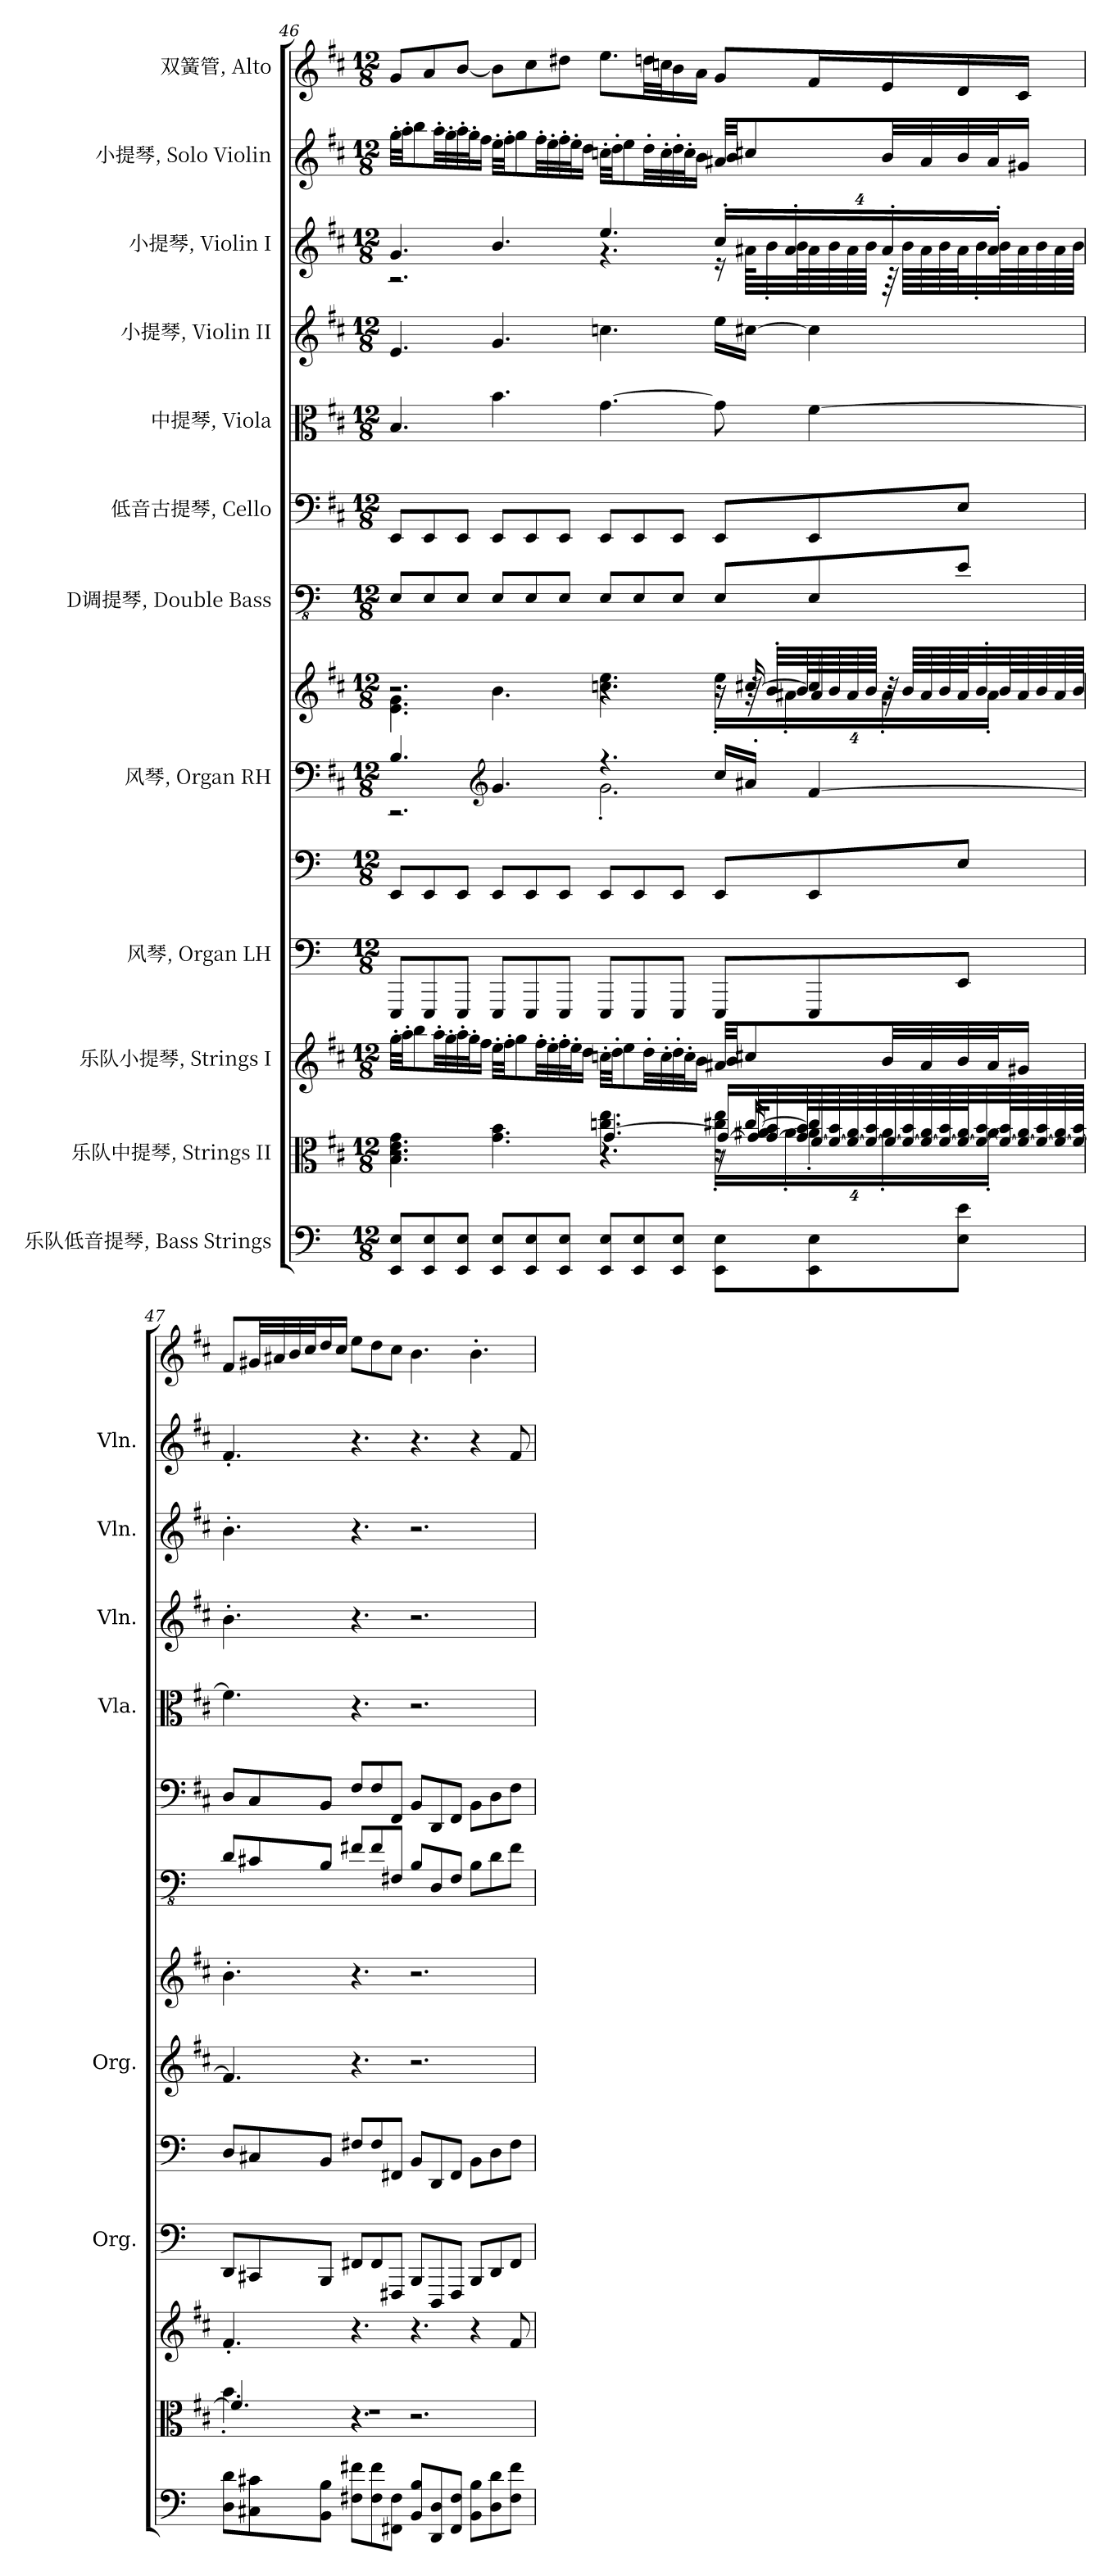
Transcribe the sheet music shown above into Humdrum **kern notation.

**kern	**kern	**kern	**kern	**kern	**kern	**kern	**kern	**kern	**kern	**kern	**kern	**kern	**kern
*part12	*part11	*part10	*part9	*part9	*part8	*part8	*part7	*part6	*part5	*part4	*part3	*part2	*part1
*staff14	*staff13	*staff12	*staff11	*staff10	*staff9	*staff8	*staff7	*staff6	*staff5	*staff4	*staff3	*staff2	*staff1
*I"乐队低音提琴, Bass Strings	*I"乐队中提琴, Strings II	*I"乐队小提琴, Strings I	*I"风琴, Organ LH	*	*I"风琴, Organ RH	*	*I"D调提琴, Double Bass	*I"低音古提琴, Cello	*I"中提琴, Viola	*I"小提琴, Violin II	*I"小提琴, Violin I	*I"小提琴, Solo Violin	*I"双簧管, Alto
*	*	*	*I'Org.	*	*I'Org.	*	*	*	*I'Vla.	*I'Vln.	*I'Vln.	*I'Vln.	*
!!LO:PB:g=z
*clefF4	*clefC3	*clefG2	*clefF4	*clefF4	*clefF4	*clefG2	*clefFv4	*clefF4	*clefC3	*clefG2	*clefG2	*clefG2	*clefG2
*ITrd7c12	*	*	*	*	*	*	*ITrd7c12	*	*	*	*	*	*
*k[]	*k[f#c#]	*k[f#c#]	*k[]	*k[]	*k[f#c#]	*k[f#c#]	*k[]	*k[f#c#]	*k[f#c#]	*k[f#c#]	*k[f#c#]	*k[f#c#]	*k[f#c#]
*M12/8	*M12/8	*M12/8	*M12/8	*M12/8	*M12/8	*M12/8	*M12/8	*M12/8	*M12/8	*M12/8	*M12/8	*M12/8	*M12/8
=46	=46	=46	=46	=46	=46	=46	=46	=46	=46	=46	=46	=46	=46
*	*^	*	*	*	*^	*^	*	*	*	*	*^	*	*
*	*	*^	*	*	*	*	*	*	*^	*	*	*	*	*	*	*	*
*	*	*	*^	*	*	*	*	*	*	*	*	*	*	*	*	*	*	*	*
8EEE/ 8EE/L	2.r	4.B\ 4.e\ 4.g\	2.r	2.r	32gg'\LLL	8EEE/L	8EE/L	4.B/	2.r	2.r	4.e\ 4.g\	2.r	8EEE/L	8EE/L	4.B/	4.e/	4.g/	2.r	32gg'\LLL	8g/L
.	.	.	.	.	32aa'\JJ	.	.	.	.	.	.	.	.	.	.	.	.	.	32aa'\JJ	.
.	.	.	.	.	8bb\	.	.	.	.	.	.	.	.	.	.	.	.	.	8bb\	.
8EEE/ 8EE/	.	.	.	.	.	8EEE/	8EE/	.	.	.	.	.	8EEE/	8EE/	.	.	.	.	.	8a/
.	.	.	.	.	32aa'\LL	.	.	.	.	.	.	.	.	.	.	.	.	.	32aa'\LL	.
.	.	.	.	.	32gg'\	.	.	.	.	.	.	.	.	.	.	.	.	.	32gg'\	.
8EEE/ 8EE/J	.	.	.	.	32aa'\	8EEE/J	8EE/J	.	.	.	.	.	8EEE/J	8EE/J	.	.	.	.	32aa'\	[8b/J
.	.	.	.	.	32gg'\J	.	.	.	.	.	.	.	.	.	.	.	.	.	32gg'\J	.
.	.	.	.	.	16ff#\JJ	.	.	.	.	.	.	.	.	.	.	.	.	.	16ff#\JJ	.
*	*	*	*	*	*	*	*	*clefG2	*	*	*	*	*	*	*	*	*	*	*	*
8EEE/ 8EE/L	.	4.g\ 4.b\	.	.	32ee'\LLL	8EEE/L	8EE/L	4.g/	.	.	4.b\	.	8EEE/L	8EE/L	4.b\	4.g/	4.b/	.	32ee'\LLL	8b\L]
.	.	.	.	.	32ff#'\JJ	.	.	.	.	.	.	.	.	.	.	.	.	.	32ff#'\JJ	.
.	.	.	.	.	8gg\	.	.	.	.	.	.	.	.	.	.	.	.	.	8gg\	.
8EEE/ 8EE/	.	.	.	.	.	8EEE/	8EE/	.	.	.	.	.	8EEE/	8EE/	.	.	.	.	.	8cc#\
.	.	.	.	.	32ff#'\LL	.	.	.	.	.	.	.	.	.	.	.	.	.	32ff#'\LL	.
.	.	.	.	.	32ee'\	.	.	.	.	.	.	.	.	.	.	.	.	.	32ee'\	.
8EEE/ 8EE/J	.	.	.	.	32ff#'\	8EEE/J	8EE/J	.	.	.	.	.	8EEE/J	8EE/J	.	.	.	.	32ff#'\	8dd#X\J
.	.	.	.	.	32ee'\J	.	.	.	.	.	.	.	.	.	.	.	.	.	32ee'\J	.
.	.	.	.	.	16dd\JJ	.	.	.	.	.	.	.	.	.	.	.	.	.	16dd\JJ	.
8EEE/ 8EE/L	4.r	4.ccn\ 4.ee\	[4.g/	4.r	32ccn'\LLL	8EEE/L	8EE/L	4.r	2.g'\	4.r	4.ccn\ 4.ee\	4.r	8EEE/L	8EE/L	[4.g\	4.ccn\	4.ee/	4.r	32ccn'\LLL	8.ee\L
.	.	.	.	.	32dd'\JJ	.	.	.	.	.	.	.	.	.	.	.	.	.	32dd'\JJ	.
.	.	.	.	.	8ee\	.	.	.	.	.	.	.	.	.	.	.	.	.	8ee\	.
8EEE/ 8EE/	.	.	.	.	.	8EEE/	8EE/	.	.	.	.	.	8EEE/	8EE/	.	.	.	.	.	.
.	.	.	.	.	32dd'\LL	.	.	.	.	.	.	.	.	.	.	.	.	.	32dd'\LL	32ddn\LL
.	.	.	.	.	32cc'\	.	.	.	.	.	.	.	.	.	.	.	.	.	32cc'\	32ccn\J
8EEE/ 8EE/J	.	.	.	.	32dd'\	8EEE/J	8EE/J	.	.	.	.	.	8EEE/J	8EE/J	.	.	.	.	32dd'\	16b\
.	.	.	.	.	32cc'\J	.	.	.	.	.	.	.	.	.	.	.	.	.	32cc'\J	.
.	.	.	.	.	16b\JJ	.	.	.	.	.	.	.	.	.	.	.	.	.	16b\JJ	16a\JJ
*	*	*Xbrackettup	*	*	*	*	*	*	*	*	*Xbrackettup	*	*	*	*	*	*Xbrackettup	*	*	*
8EEE\ 8EE\L	16r	32%3cc#X\' 32%3ee\'L	16g/LL_	8r	32a#X/LLL	8EEE/L	8EE/L	16cc#/LL	.	16r	32%3ee'\L	16r	8EEE/L	8EE/L	8g\]	16ee\LL	32%3cc#'/L	16r	32a#X/LLL	8g/L
.	.	.	.	.	32b/JJ	.	.	.	.	.	.	.	.	.	.	.	.	.	32b/JJ	.
.	[16cc#/	.	64g/_ 64a#X/KL	.	8cc#X/	.	.	16a#X'/JJ	.	[16cc#X/	.	64r	.	.	.	[16cc#X\JJ	.	64a#X\KLLL	8cc#X/	.
.	.	.	32g/_ 32b/	.	.	.	.	.	.	.	.	32b'/LLL	.	.	.	.	.	32b'\	.	.
.	.	32%3a#'\	.	.	.	.	.	.	.	.	32%3a#X'\	.	.	.	.	.	32%3a#'/	.	.	.
.	.	.	64g/] 64b/L	.	.	.	.	.	.	.	.	64b/L	.	.	.	.	.	64b\L	.	.
8EEE\ 8EE\	4cc#/]	.	[64f#/	4a#'\	.	8EEE/	8EE/	[4f#/	.	4cc#/]	.	64a#/	8EEE/	8EE/	[4f#\	4cc#\]	.	64a#\	.	16f#/L
.	.	.	64f#/_ 64b/	.	.	.	.	.	.	.	.	64b/	.	.	.	.	.	64b\	.	.
.	.	.	64f#/_ 64a#/	.	.	.	.	.	.	.	.	64a#/	.	.	.	.	.	64a#\	.	.
.	.	.	64f#/_ 64b/	.	.	.	.	.	.	.	.	64b/JJJJ	.	.	.	.	.	64b\JJJJ	.	.
.	.	32%3a#'\	64f#/_	.	32b/LL	.	.	.	.	.	32%3a#'\	64r	.	.	.	.	32%3a#'/	64r	32b/LL	16e/
.	.	.	64f#/_ 64b/	.	.	.	.	.	.	.	.	64b/LLLL	.	.	.	.	.	64b\LLLL	.	.
.	.	.	64f#/_ 64a#/	.	32a#/	.	.	.	.	.	.	64a#/	.	.	.	.	.	64a#\	32a#/	.
.	.	.	64f#/_ 64b/	.	.	.	.	.	.	.	.	64b/	.	.	.	.	.	64b\	.	.
8EE\ 8E\J	.	.	64f#/_ 64a#/J	.	32b/	8EE/J	8E/J	.	.	.	.	64a#/J	8EE/J	8E/J	.	.	.	64a#\J	32b/	16d/
.	.	.	32f#/_ 32b/	.	.	.	.	.	.	.	.	32b'/	.	.	.	.	.	32b'\	.	.
.	.	32%3a#'\J	.	.	32a#/J	.	.	.	.	.	32%3a#'\J	.	.	.	.	.	32%3a#'/J	.	32a#/J	.
.	.	.	64f#/_ 64b/L	.	.	.	.	.	.	.	.	64b/L	.	.	.	.	.	64b\L	.	.
.	.	.	64f#/_ 64a#/	.	16g#X/JJ	.	.	.	.	.	.	64a#/	.	.	.	.	.	64a#\	16g#X/JJ	16c#/JJ
.	.	.	64f#/_ 64b/	.	.	.	.	.	.	.	.	64b/	.	.	.	.	.	64b\	.	.
.	.	.	64f#/_ 64a#/	.	.	.	.	.	.	.	.	64a#/	.	.	.	.	.	64a#\	.	.
.	.	.	64f#/_ 64b/JJJJ	.	.	.	.	.	.	.	.	64b/JJJJ	.	.	.	.	.	64b\JJJJ	.	.
*	*	*	*	*	*	*	*	*v	*v	*	*	*	*	*	*	*	*v	*v	*	*
*	*	*	*v	*v	*	*	*	*	*v	*v	*v	*	*	*	*	*	*	*
!!LO:PB:g=z
=47	=47	=47	=47	=47	=47	=47	=47	=47	=47	=47	=47	=47	=47	=47	=47
8DD\ 8D\L	1.r	4.b'\	4.f#/]	4.f#'/	8DD/L	8D/L	4.f#/]	4.b'\	8DD/L	8D/L	4.f#\]	4.b'\	4.b'\	4.f#'/	8f#/L
8CC#X\ 8C#X\	.	.	.	.	8CC#X/	8C#X/	.	.	8CC#X/	8C#/	.	.	.	.	32g#X/LL
.	.	.	.	.	.	.	.	.	.	.	.	.	.	.	32a#X/
.	.	.	.	.	.	.	.	.	.	.	.	.	.	.	32b/
.	.	.	.	.	.	.	.	.	.	.	.	.	.	.	32cc#/J
8BBB\ 8BB\J	.	.	.	.	8BBB/J	8BB/J	.	.	8BBB/J	8BB/J	.	.	.	.	16dd/
.	.	.	.	.	.	.	.	.	.	.	.	.	.	.	16cc#/JJ
8FF#X\ 8F#X\L	.	4.r	4.r	4.r	8FF#X/L	8F#X/L	4.r	4.r	8FF#X/L	8F#/L	4.r	4.r	4.r	4.r	8ee\L
8FF#\ 8F#\	.	.	.	.	8FF#/	8F#/	.	.	8FF#/	8F#/	.	.	.	.	8dd\
8FFF#X\ 8FF#\J	.	.	.	.	8FFF#X/J	8FF#X/J	.	.	8FFF#X/J	8FF#/J	.	.	.	.	8cc#\J
8BBB/ 8BB/L	.	2.r	2.r	4.r	8BBB/L	8BB/L	2.r	2.r	8BBB/L	8BB/L	2.r	2.r	2.r	4.r	4.b\
8DDD/ 8DD/	.	.	.	.	8DDD/	8DD/	.	.	8DDD/	8DD/	.	.	.	.	.
8FFF#/ 8FF#/J	.	.	.	.	8FFF#/J	8FF#/J	.	.	8FFF#/J	8FF#/J	.	.	.	.	.
8BBB\ 8BB\L	.	.	.	4r	8BBB/L	8BB\L	.	.	8BBB\L	8BB\L	.	.	.	4r	4.b'\
8DD\ 8D\	.	.	.	.	8DD/	8D\	.	.	8DD\	8D\	.	.	.	.	.
8FF#\ 8F#\J	.	.	.	8f#/	8FF#/J	8F#\J	.	.	8FF#\J	8F#\J	.	.	.	8f#/	.
*	*v	*v	*v	*	*	*	*	*	*	*	*	*	*	*	*
=	=	=	=	=	=	=	=	=	=	=	=	=	=
*-	*-	*-	*-	*-	*-	*-	*-	*-	*-	*-	*-	*-	*-
